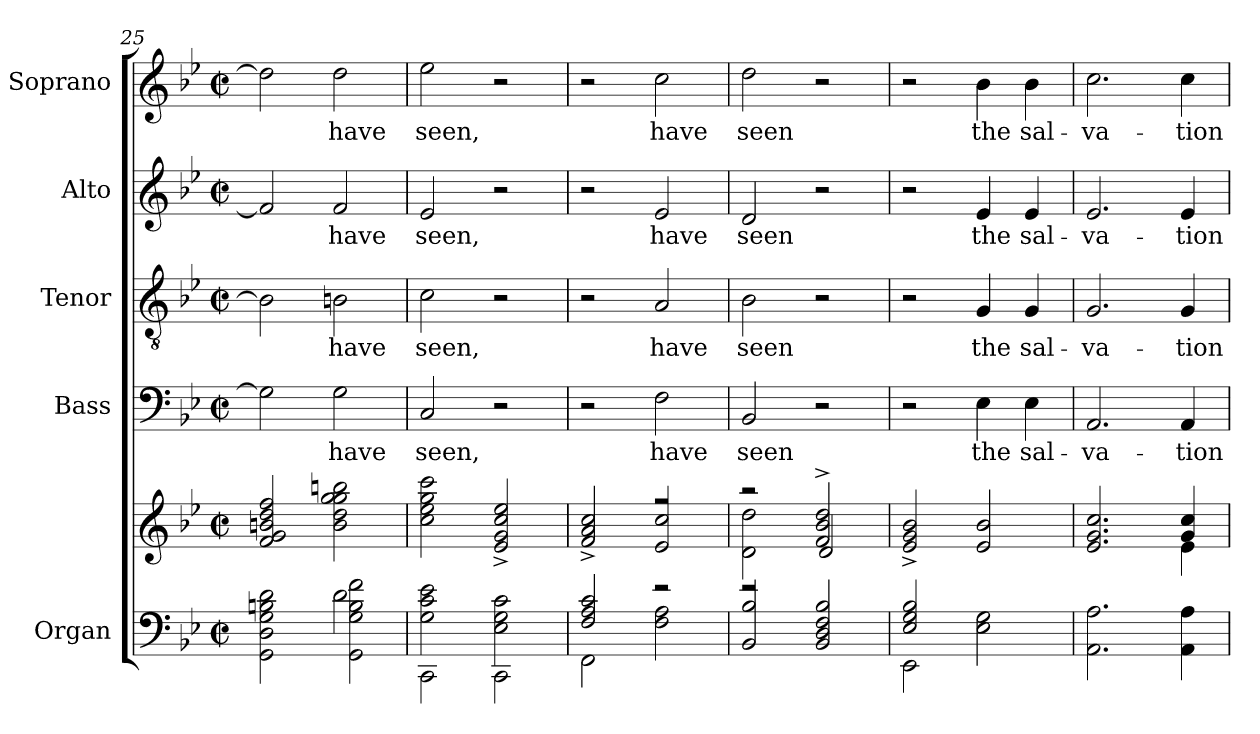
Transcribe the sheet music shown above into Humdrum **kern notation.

**kern	**kern	**kern	**text	**kern	**text	**kern	**text	**kern	**text
*part5	*part5	*part4	*part4	*part3	*part3	*part2	*part2	*part1	*part1
*staff6	*staff5	*staff4	*staff4	*staff3	*staff3	*staff2	*staff2	*staff1	*staff1
*I"Organ	*	*I"Bass	*	*I"Tenor	*	*I"Alto	*	*I"Soprano	*
*I'Org.	*	*I'B.	*	*I'T.	*	*I'A.	*	*I'S.	*
*clefF4	*clefG2	*clefF4	*	*clefGv2	*	*clefG2	*	*clefG2	*
*	*	*	*	*ITrd7c12	*	*	*	*	*
*k[b-e-]	*k[b-e-]	*k[b-e-]	*	*k[b-e-]	*	*k[b-e-]	*	*k[b-e-]	*
*B-:	*B-:	*B-:	*	*B-:	*	*B-:	*	*B-:	*
*M2/2	*M2/2	*M2/2	*	*M2/2	*	*M2/2	*	*M2/2	*
*met(c|)	*met(c|)	*met(c|)	*	*met(c|)	*	*met(c|)	*	*met(c|)	*
=25	=25	=25	=25	=25	=25	=25	=25	=25	=25
*^	*	*	*	*	*	*	*	*	*
2GGi\ 2Di 2Gi 2Bni 2di	2ryy	2fi/ 2gi 2bni 2ddi 2ffi	2Gi\]	.	2BBi\]	.	2fi/]	.	2ddi\]	.
!	!	!	!	!LO:LY:b:color=#000000	!	!	!	!	!	!
!	!	!	!	!	!	!LO:LY:b:color=#000000	!	!	!	!
!	!	!	!	!	!	!	!	!LO:LY:b:color=#000000	!	!
!	!	!	!	!	!	!	!	!	!	!LO:LY:b:color=#000000
2di\	2GGi\ 2Gi 2Bi 2fi	2bi\ 2ddi 2ggi 2ggi 2bbni	2Gi\	have	2BBni\	have	2fi/	have	2ddi\	have
=26	=26	=26	=26	=26	=26	=26	=26	=26	=26	=26
!	!	!	!	!LO:LY:b:color=#000000	!	!	!	!	!	!
!	!	!	!	!	!	!LO:LY:b:color=#000000	!	!	!	!
!	!	!	!	!	!	!	!	!LO:LY:b:color=#000000	!	!
!	!	!	!	!	!	!	!	!	!	!LO:LY:b:color=#000000
2CCi\	2Gi\ 2ci 2e-i	2cci\ 2ee-i 2ggi 2ccci	2Ci/	seen,	2Ci\	seen,	2e-i/	seen,	2ee-i\	seen,
2CCi\	2E-i\ 2Gi 2ci	2e-i/^ 2gi^ 2cci^ 2ee-i^	2r	.	2r	.	2r	.	2r	.
=27	=27	=27	=27	=27	=27	=27	=27	=27	=27	=27
*	*	*^	*	*	*	*	*	*	*	*
2Fi/ 2Ai 2ci	2FFi\	2fi/^ 2ai^ 2cci^	2ryy	2r	.	2r	.	2r	.	2r	.
!	!	!	!	!	!LO:LY:b:color=#000000	!	!	!	!	!	!
!	!	!	!	!	!	!	!LO:LY:b:color=#000000	!	!	!	!
!	!	!	!	!	!	!	!	!	!LO:LY:b:color=#000000	!	!
!	!	!	!	!	!	!	!	!	!	!	!LO:LY:b:color=#000000
2r	2Fi\ 2Ai	2r	2e-i/ 2cci	2Fi\	have	2AAi/	have	2e-i/	have	2cci\	have
=28	=28	=28	=28	=28	=28	=28	=28	=28	=28	=28	=28
*	*	*	*^	*	*	*	*	*	*	*	*
!	!	!	!	!	!	!LO:LY:b:color=#000000	!	!	!	!	!	!
!	!	!	!	!	!	!	!	!LO:LY:b:color=#000000	!	!	!	!
!	!	!	!	!	!	!	!	!	!	!LO:LY:b:color=#000000	!	!
!	!	!	!	!	!	!	!	!	!	!	!	!LO:LY:b:color=#000000
2r	2BB-i/ 2B-i	2r	2di\ 2ddi	2ryy	2BB-i/	seen	2BB-i\	seen	2di/	seen	2ddi\	seen
2BB-i/ 2Di 2Fi 2B-i	2ryy	2fi/^ 2b-i^ 2ddi^	2ryy	2di/	2r	.	2r	.	2r	.	2r	.
*	*	*v	*v	*v	*	*	*	*	*	*	*	*
=29	=29	=29	=29	=29	=29	=29	=29	=29	=29	=29
2E-i/ 2Gi 2B-i	2EE-i\	2e-i/^ 2gi^ 2b-i^	2r	.	2r	.	2r	.	2r	.
!	!	!	!	!LO:LY:b:color=#000000	!	!	!	!	!	!
!	!	!	!	!	!	!LO:LY:b:color=#000000	!	!	!	!
!	!	!	!	!	!	!	!	!LO:LY:b:color=#000000	!	!
!	!	!	!	!	!	!	!	!	!	!LO:LY:b:color=#000000
2ryy	2E-i\ 2Gi	2e-i/ 2b-i	4E-i\	the	4GGi/	the	4e-i/	the	4b-i\	the
!	!	!	!	!LO:LY:b:color=#000000	!	!	!	!	!	!
!	!	!	!	!	!	!LO:LY:b:color=#000000	!	!	!	!
!	!	!	!	!	!	!	!	!LO:LY:b:color=#000000	!	!
!	!	!	!	!	!	!	!	!	!	!LO:LY:b:color=#000000
.	.	.	4E-i\	sal-	4GGi/	sal-	4e-i/	sal-	4b-i\	sal-
*v	*v	*	*	*	*	*	*	*	*	*
!!LO:PB:g=z
=30	=30	=30	=30	=30	=30	=30	=30	=30	=30
*	*^	*	*	*	*	*	*	*	*
!	!	!	!	!LO:LY:b:color=#000000	!	!	!	!	!	!
!	!	!	!	!	!	!LO:LY:b:color=#000000	!	!	!	!
!	!	!	!	!	!	!	!	!LO:LY:b:color=#000000	!	!
!	!	!	!	!	!	!	!	!	!	!LO:LY:b:color=#000000
2.AAi\ 2.Ai	2.e-i/ 2.gi 2.cci	2.ryy	2.AAi/	-va-	2.GGi/	-va-	2.e-i/	-va-	2.cci\	-va-
!	!	!	!	!LO:LY:b:color=#000000	!	!	!	!	!	!
!	!	!	!	!	!	!LO:LY:b:color=#000000	!	!	!	!
!	!	!	!	!	!	!	!	!LO:LY:b:color=#000000	!	!
!	!	!	!	!	!	!	!	!	!	!LO:LY:b:color=#000000
4AAi\ 4Ai	4gi/ 4cci	4e-i\	4AAi/	-tion	4GGi/	-tion	4e-i/	-tion	4cci\	-tion
*	*v	*v	*	*	*	*	*	*	*	*
=	=	=	=	=	=	=	=	=	=
*-	*-	*-	*-	*-	*-	*-	*-	*-	*-
